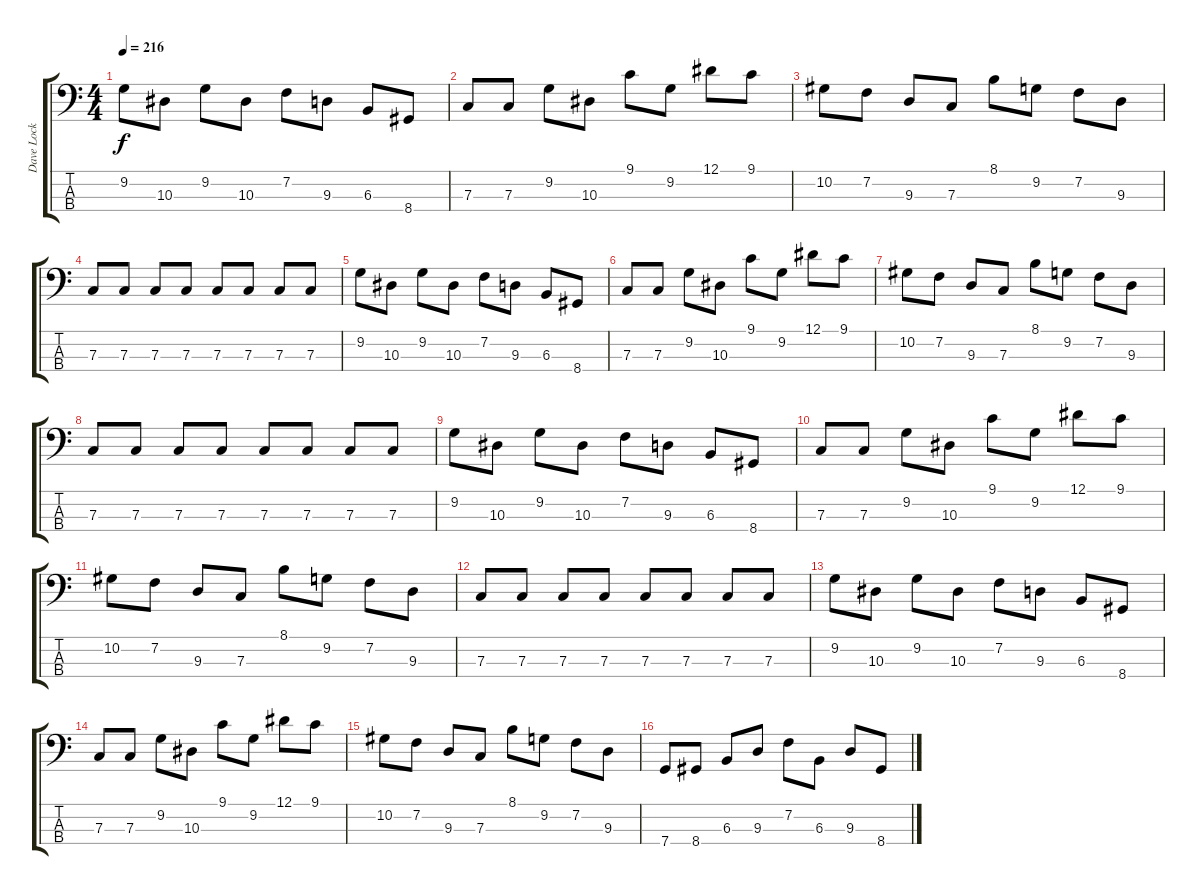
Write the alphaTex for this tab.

\track ("Dave Lock (Bass)" "Dave Lock ") {instrument electricbassfinger}
\staff {score tabs}
\tuning (Eb2 Bb1 F1 C1) {hide}
\ts (4 4)
\tempo 216
\clef f4
\ks c
9.2.8{dy f} 10.3.8 9.2.8 10.3.8 7.2.8 9.3.8 6.3.8 8.4.8 |
7.3.8 7.3.8 9.2.8 10.3.8 9.1.8 9.2.8 12.1.8 9.1.8 |
10.2.8 7.2.8 9.3.8 7.3.8 8.1.8 9.2.8 7.2.8 9.3.8 |
7.3.8 7.3.8 7.3.8 7.3.8 7.3.8 7.3.8 7.3.8 7.3.8 |
9.2.8 10.3.8 9.2.8 10.3.8 7.2.8 9.3.8 6.3.8 8.4.8 |
7.3.8 7.3.8 9.2.8 10.3.8 9.1.8 9.2.8 12.1.8 9.1.8 |
10.2.8 7.2.8 9.3.8 7.3.8 8.1.8 9.2.8 7.2.8 9.3.8 |
7.3.8 7.3.8 7.3.8 7.3.8 7.3.8 7.3.8 7.3.8 7.3.8 |
9.2.8 10.3.8 9.2.8 10.3.8 7.2.8 9.3.8 6.3.8 8.4.8 |
7.3.8 7.3.8 9.2.8 10.3.8 9.1.8 9.2.8 12.1.8 9.1.8 |
10.2.8 7.2.8 9.3.8 7.3.8 8.1.8 9.2.8 7.2.8 9.3.8 |
7.3.8 7.3.8 7.3.8 7.3.8 7.3.8 7.3.8 7.3.8 7.3.8 |
9.2.8 10.3.8 9.2.8 10.3.8 7.2.8 9.3.8 6.3.8 8.4.8 |
7.3.8 7.3.8 9.2.8 10.3.8 9.1.8 9.2.8 12.1.8 9.1.8 |
10.2.8 7.2.8 9.3.8 7.3.8 8.1.8 9.2.8 7.2.8 9.3.8 |
7.4.8 8.4.8 6.3.8 9.3.8 7.2.8 6.3.8 9.3.8 8.4.8
